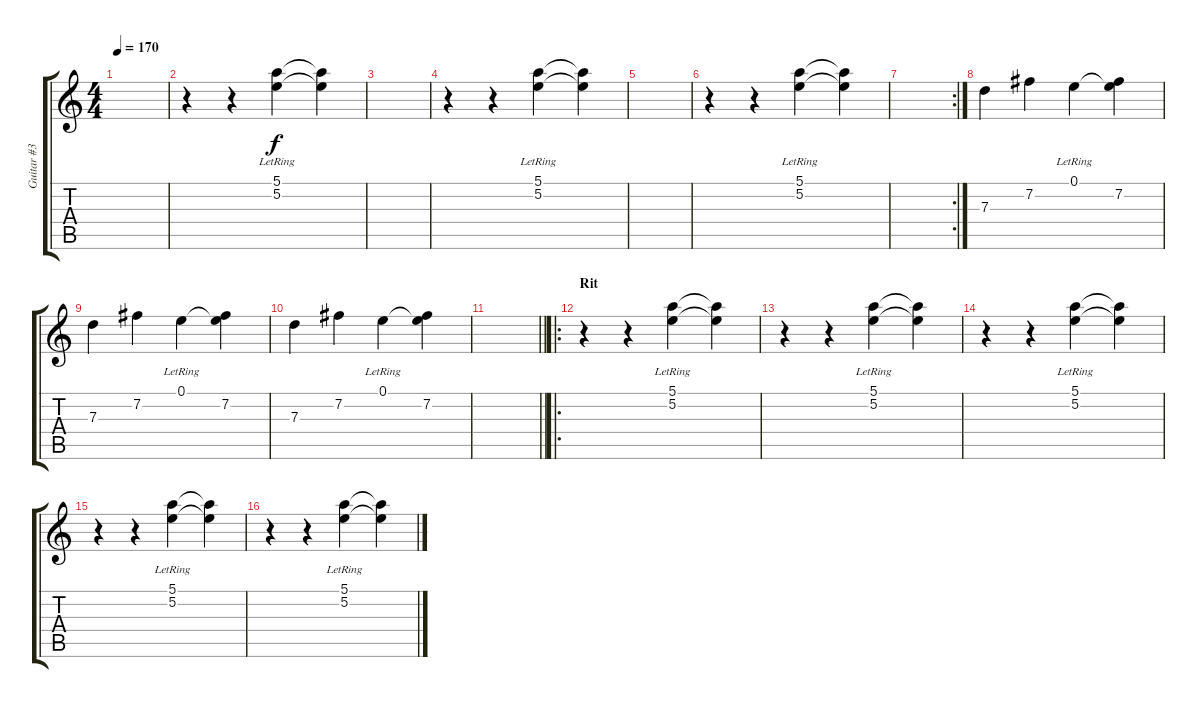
\track ("Guitar #3" "Guitar #3") {instrument electricguitarclean}
\staff {score tabs}
\tuning (E4 B3 G3 D3 A2 E2) {hide}
\ts (4 4)
\tempo 170
\clef g2
\ks c
|
r.4 r.4 (5.1{lr} 5.2{lr}).4 (5.1{t} 5.2{t}).4 |
|
r.4 r.4 (5.1{lr} 5.2{lr}).4 (5.1{t} 5.2{t}).4 |
|
r.4 r.4 (5.1{lr} 5.2{lr}).4 (5.1{t} 5.2{t}).4 |
\rc 2
|
7.3.4 7.2.4 0.1{lr}.4 (0.1{t} 7.2).4 |
7.3.4 7.2.4 0.1{lr}.4 (0.1{t} 7.2).4 |
7.3.4 7.2.4 0.1{lr}.4 (0.1{t} 7.2).4 |
\barLineRight lightlight
|
\ro
\section ("" "Rit")
r.4 r.4 (5.1{lr} 5.2{lr}).4 (5.1{t} 5.2{t}).4 |
r.4 r.4 (5.1{lr} 5.2{lr}).4 (5.1{t} 5.2{t}).4 |
r.4 r.4 (5.1{lr} 5.2{lr}).4 (5.1{t} 5.2{t}).4 |
r.4 r.4 (5.1{lr} 5.2{lr}).4 (5.1{t} 5.2{t}).4 |
r.4 r.4 (5.1{lr} 5.2{lr}).4 (5.1{t} 5.2{t}).4
